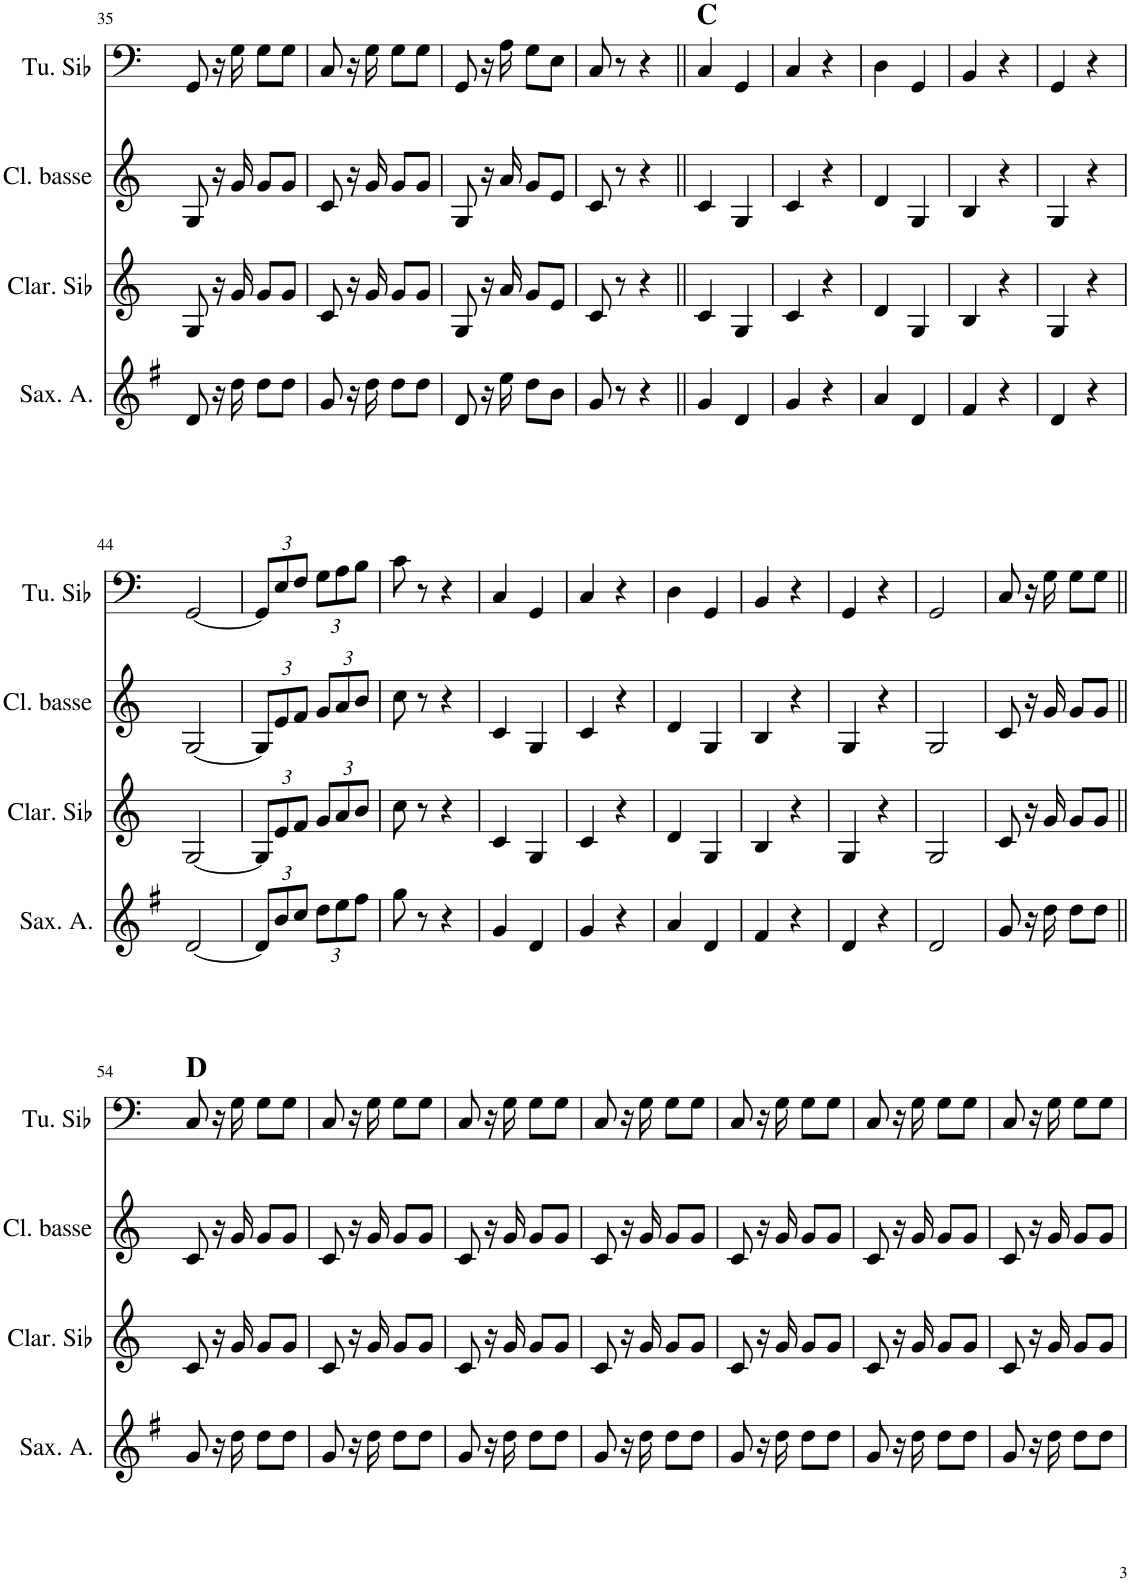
**kern	**kern	**kern	**kern
*part4	*part3	*part2	*part1
*staff4	*staff3	*staff2	*staff1
*I"Saxophone Alto	*I"Clarinette en Sib	*I"Clarinette Basse	*I"Tuba en Sib
*I'Sax. A.	*I'Clar. Sib	*I'Cl. basse	*I'Tu. Sib
!!LO:PB:g=z
*clefG2	*clefG2	*clefG2	*clefF4
*Trd12c21	*Trd8c14	*Trd8c14	*Trd1c2
*k[f#]	*k[]	*k[]	*k[]
*M2/4	*M2/4	*M2/4	*M2/4
=35	=35	=35	=35
8d/	8G/	8G/	8GG/
16r	16r	16r	16r
16dd\	16g/	16g/	16G\
8dd\L	8g/L	8g/L	8G\L
8dd\J	8g/J	8g/J	8G\J
=36	=36	=36	=36
8g/	8c/	8c/	8C/
16r	16r	16r	16r
16dd\	16g/	16g/	16G\
8dd\L	8g/L	8g/L	8G\L
8dd\J	8g/J	8g/J	8G\J
=37	=37	=37	=37
8d/	8G/	8G/	8GG/
16r	16r	16r	16r
16ee\	16a/	16a/	16A\
8dd\L	8g/L	8g/L	8G\L
8b\J	8e/J	8e/J	8E\J
=38	=38	=38	=38
8g/	8c/	8c/	8C/
8r	8r	8r	8r
4r	4r	4r	4r
=39||	=39||	=39||	=39||
!	!	!	!LO:TX:a:B:t=C
4g/	4c/	4c/	4C/
4d/	4G/	4G/	4GG/
=40	=40	=40	=40
4g/	4c/	4c/	4C/
4r	4r	4r	4r
=41	=41	=41	=41
4a/	4d/	4d/	4D\
4d/	4G/	4G/	4GG/
=42	=42	=42	=42
4f#/	4B/	4B/	4BB/
4r	4r	4r	4r
=43	=43	=43	=43
4d/	4G/	4G/	4GG/
4r	4r	4r	4r
!!LO:LB:g=z
=44	=44	=44	=44
[2d/	[2G/	[2G/	[2GG/
=45	=45	=45	=45
*Xbrackettup	*Xbrackettup	*Xbrackettup	*Xbrackettup
12d/L]	12G/L]	12G/L]	12GG/L]
12b/	12e/	12e/	12E/
12cc/J	12f/J	12f/J	12F/J
12dd\L	12g/L	12g/L	12G\L
12ee\	12a/	12a/	12A\
12ff#\J	12b/J	12b/J	12B\J
=46	=46	=46	=46
8gg\	8cc\	8cc\	8c\
8r	8r	8r	8r
4r	4r	4r	4r
=47	=47	=47	=47
4g/	4c/	4c/	4C/
4d/	4G/	4G/	4GG/
=48	=48	=48	=48
4g/	4c/	4c/	4C/
4r	4r	4r	4r
=49	=49	=49	=49
4a/	4d/	4d/	4D\
4d/	4G/	4G/	4GG/
=50	=50	=50	=50
4f#/	4B/	4B/	4BB/
4r	4r	4r	4r
=51	=51	=51	=51
4d/	4G/	4G/	4GG/
4r	4r	4r	4r
=52	=52	=52	=52
2d/	2G/	2G/	2GG/
=53	=53	=53	=53
8g/	8c/	8c/	8C/
16r	16r	16r	16r
16dd\	16g/	16g/	16G\
8dd\L	8g/L	8g/L	8G\L
8dd\J	8g/J	8g/J	8G\J
!!LO:LB:g=z
=54||	=54||	=54||	=54||
!	!	!	!LO:TX:a:B:t=D
8g/	8c/	8c/	8C/
16r	16r	16r	16r
16dd\	16g/	16g/	16G\
8dd\L	8g/L	8g/L	8G\L
8dd\J	8g/J	8g/J	8G\J
=55	=55	=55	=55
8g/	8c/	8c/	8C/
16r	16r	16r	16r
16dd\	16g/	16g/	16G\
8dd\L	8g/L	8g/L	8G\L
8dd\J	8g/J	8g/J	8G\J
=56	=56	=56	=56
8g/	8c/	8c/	8C/
16r	16r	16r	16r
16dd\	16g/	16g/	16G\
8dd\L	8g/L	8g/L	8G\L
8dd\J	8g/J	8g/J	8G\J
=57	=57	=57	=57
8g/	8c/	8c/	8C/
16r	16r	16r	16r
16dd\	16g/	16g/	16G\
8dd\L	8g/L	8g/L	8G\L
8dd\J	8g/J	8g/J	8G\J
=58	=58	=58	=58
8g/	8c/	8c/	8C/
16r	16r	16r	16r
16dd\	16g/	16g/	16G\
8dd\L	8g/L	8g/L	8G\L
8dd\J	8g/J	8g/J	8G\J
=59	=59	=59	=59
8g/	8c/	8c/	8C/
16r	16r	16r	16r
16dd\	16g/	16g/	16G\
8dd\L	8g/L	8g/L	8G\L
8dd\J	8g/J	8g/J	8G\J
=60	=60	=60	=60
8g/	8c/	8c/	8C/
16r	16r	16r	16r
16dd\	16g/	16g/	16G\
8dd\L	8g/L	8g/L	8G\L
8dd\J	8g/J	8g/J	8G\J
=	=	=	=
*-	*-	*-	*-
